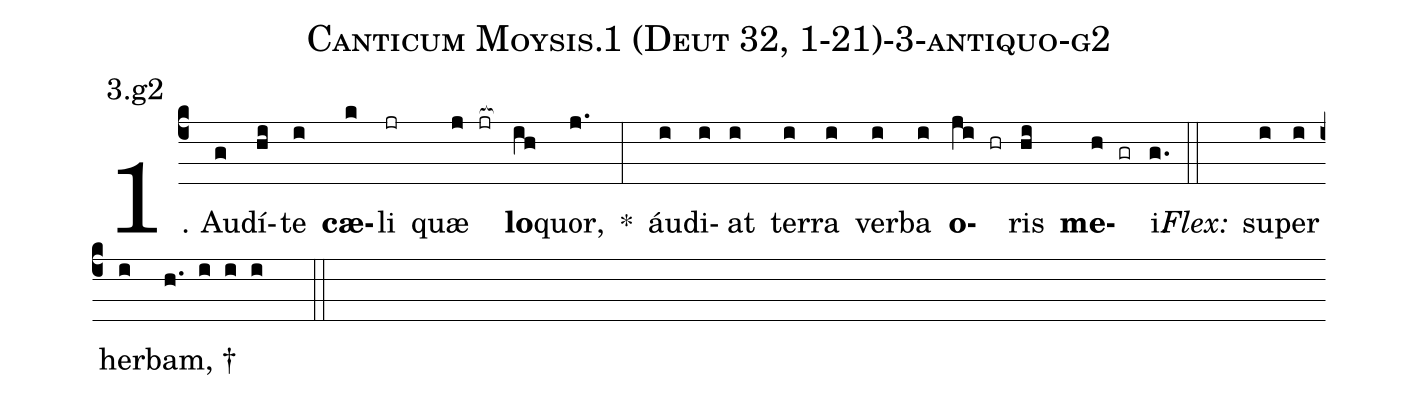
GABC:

name: Canticum Moysis.1 (Deut 32, 1-21)-3-antiquo-g2;
annotation: 3.g2;
%%
(c4)1. Au(g)dí(hi)te(i) <b>cæ</b>(k)li(jr) quæ(j jr[ocb:1{]) <b>lo</b>(ih[ocb:0}])quor,(j.) *(:) áu(i)di(i)at(i) ter(i)ra(i) ver(i)ba(i) <b>o</b>(ji hr)ris(hi) <b>me</b>(h gr)i.(g.) (::)
<i>Flex:</i>()  su(i)per(i) her(i)bam, †(h. i i i  ::)
